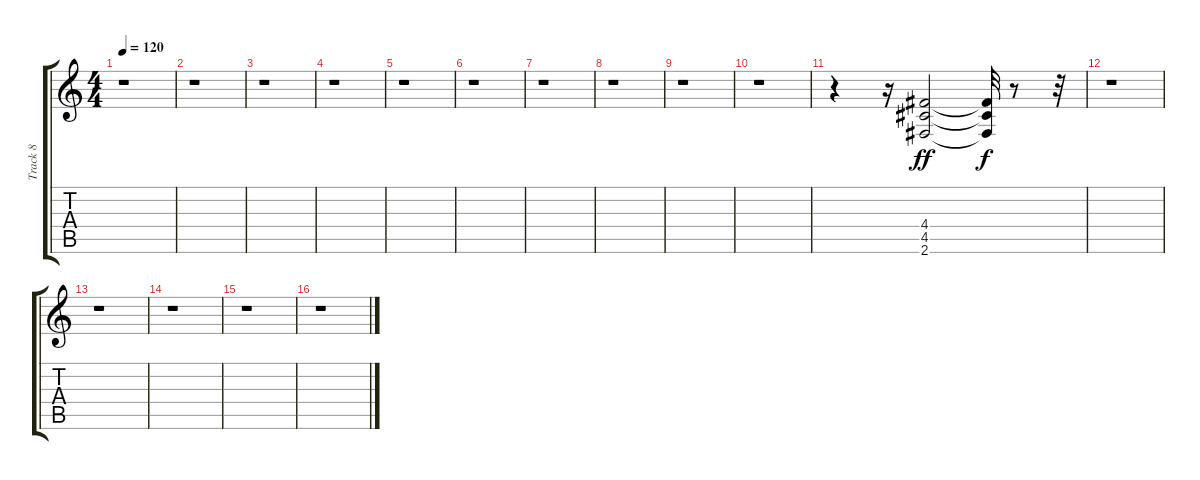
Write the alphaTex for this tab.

\track ("Track 8" "Track 8") {instrument distortionguitar}
\staff {score tabs}
\tuning (E4 B3 G3 D3 A2 E2) {hide}
\ts (4 4)
\tempo 120
\clef g2
\ks c
r.1{dy ff} |
r.1 |
r.1 |
r.1 |
r.1 |
r.1 |
r.1 |
r.1 |
r.1 |
r.1 |
r.4 r.16 (4.4 4.5 2.6).2 (4.4{t} 4.5{t} 2.6{t}).32{dy f} r.8 r.32 |
r.1 |
r.1 |
r.1 |
r.1 |
r.1
